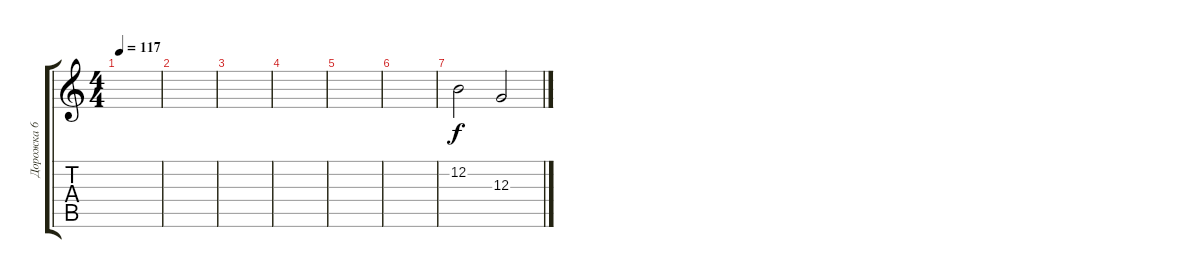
\track ("Дорожка 6" "Дорожка 6") {instrument stringensemble1}
\staff {score tabs}
\tuning (E4 B3 G3 D3 A2 E2) {hide}
\ts (4 4)
\tempo 117
\clef g2
\ks c
|
|
|
|
|
|
12.2.2 12.3.2
